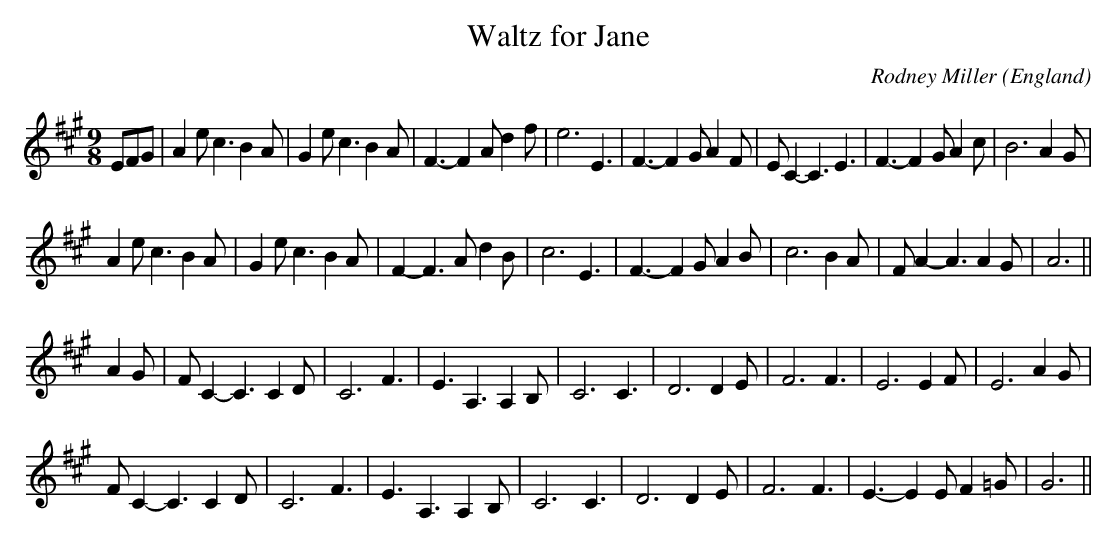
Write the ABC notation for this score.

X:1
T:Waltz for Jane
O:England
M:9/8
L:1/8
C:Rodney Miller
so long as it ends with an A strain.
K:A
EFG|A2 e c3 B2 A|G2 e c3 B2 A|F3-F2 A d2 f|e6 E3|F3-F2 G A2 F|E C2-C3 E3|F3-F2 G A2 c|B6 A2G|
A2 e c3 B2 A|G2 e c3 B2 A|F2-F3 A d2 B|c6 E3|F3-F2 G A2B|c6 B2A|FA2-A3 A2G|A6||
A2G|FC2-C3 C2D|C6 F3|E3 A,3 A,2B,|C6 C3|D6 D2E|F6 F3|E6 E2F|E6 A2G|
FC2-C3 C2D|C6 F3|E3 A,3 A,2B,|C6 C3|D6 D2E|F6 F3|E3-E2 E F2=G|G6||
